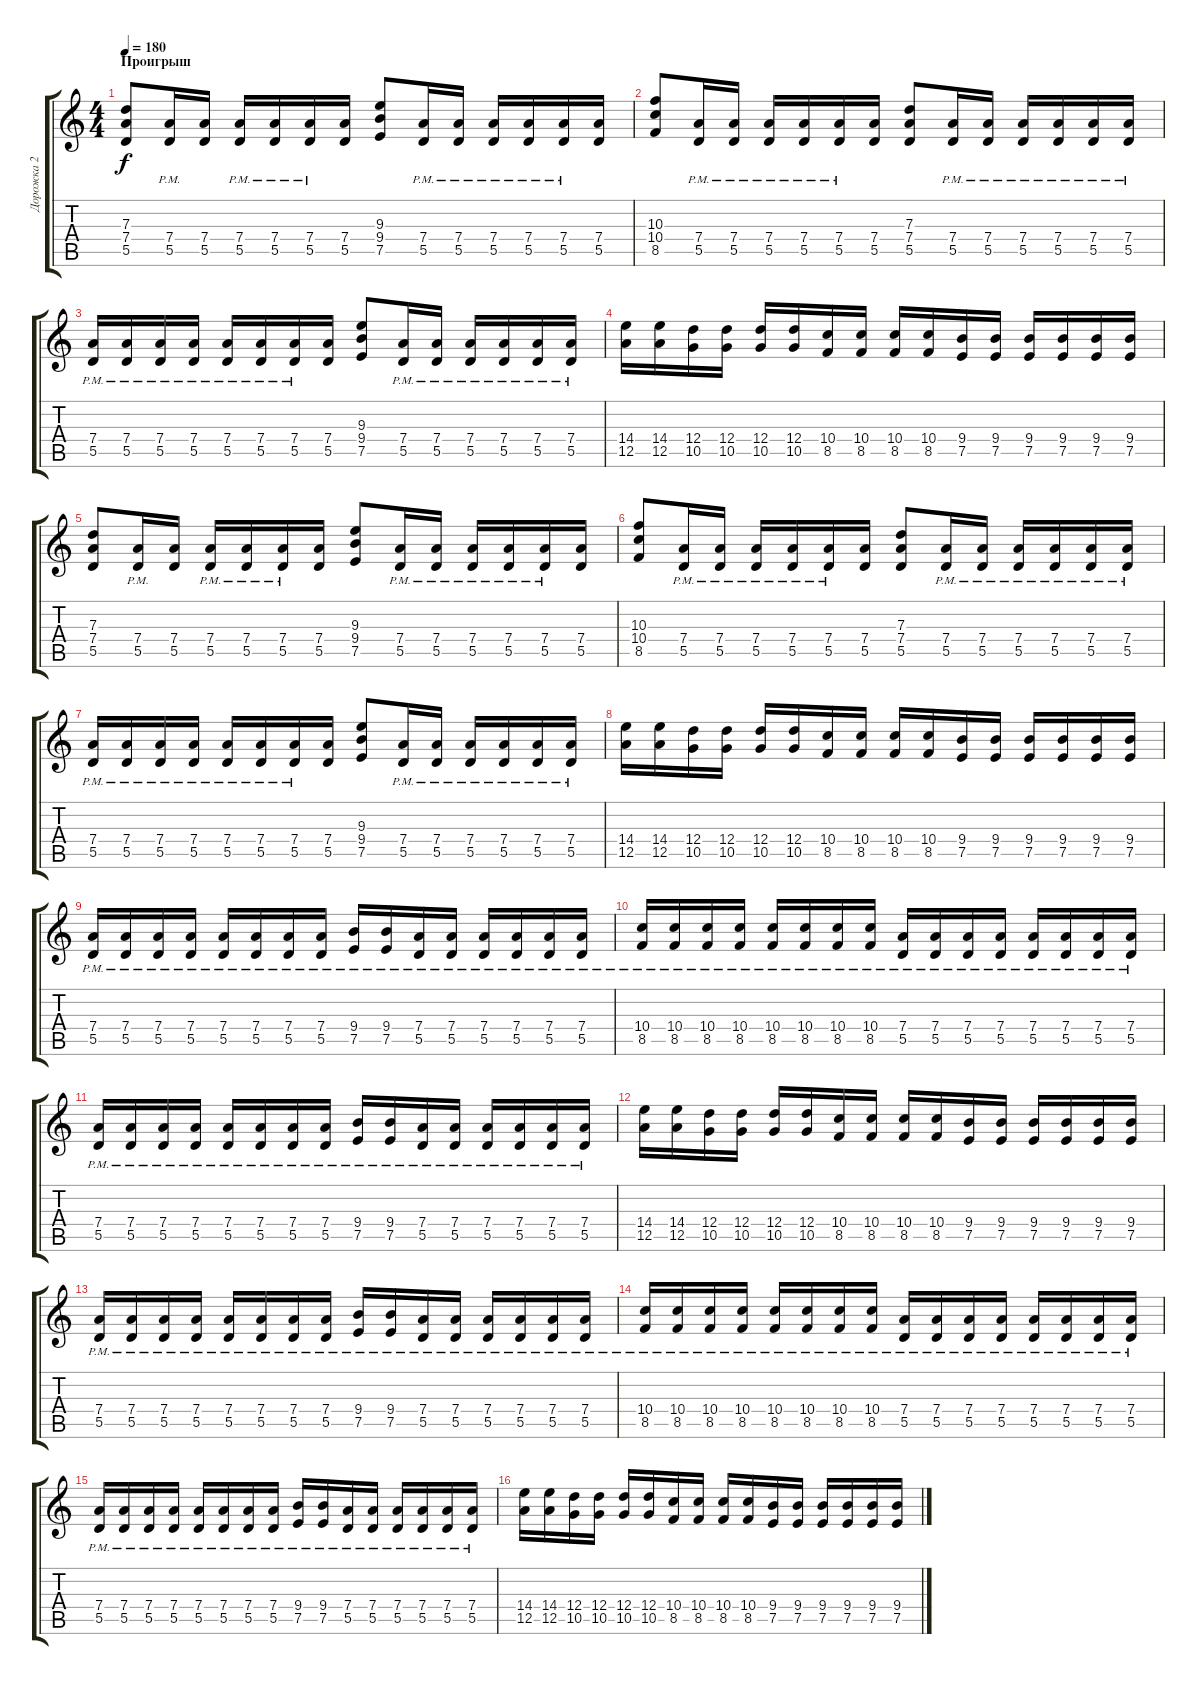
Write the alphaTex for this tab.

\track ("Дорожка 2" "Дорожка 2") {instrument distortionguitar}
\staff {score tabs}
\tuning (E4 B3 G3 D3 A2 E2) {hide}
\ts (4 4)
\section ("" "Проигрыш")
\tempo 180
\clef g2
\ks c
(7.3 7.4 5.5).8{dy f} (7.4{pm} 5.5{pm}).16 (7.4 5.5).16 (7.4{pm} 5.5{pm}).16 (7.4{pm} 5.5{pm}).16 (7.4{pm} 5.5{pm}).16 (7.4 5.5).16 (9.3 9.4 7.5).8 (7.4{pm} 5.5{pm}).16 (7.4{pm} 5.5{pm}).16 (7.4{pm} 5.5{pm}).16 (7.4{pm} 5.5{pm}).16 (7.4{pm} 5.5{pm}).16 (7.4 5.5).16 |
(10.3 10.4 8.5).8 (7.4{pm} 5.5{pm}).16 (7.4{pm} 5.5{pm}).16 (7.4{pm} 5.5{pm}).16 (7.4{pm} 5.5{pm}).16 (7.4{pm} 5.5{pm}).16 (7.4 5.5).16 (7.3 7.4 5.5).8 (7.4{pm} 5.5{pm}).16 (7.4{pm} 5.5{pm}).16 (7.4{pm} 5.5{pm}).16 (7.4{pm} 5.5{pm}).16 (7.4{pm} 5.5{pm}).16 (7.4{pm} 5.5{pm}).16 |
(7.4{pm} 5.5{pm}).16 (7.4{pm} 5.5{pm}).16 (7.4{pm} 5.5{pm}).16 (7.4{pm} 5.5{pm}).16 (7.4{pm} 5.5{pm}).16 (7.4{pm} 5.5{pm}).16 (7.4{pm} 5.5{pm}).16 (7.4 5.5).16 (9.3 9.4 7.5).8 (7.4{pm} 5.5{pm}).16 (7.4{pm} 5.5{pm}).16 (7.4{pm} 5.5{pm}).16 (7.4{pm} 5.5{pm}).16 (7.4{pm} 5.5{pm}).16 (7.4{pm} 5.5{pm}).16 |
(14.4 12.5).16 (14.4 12.5).16 (12.4 10.5).16 (12.4 10.5).16 (12.4 10.5).16 (12.4 10.5).16 (10.4 8.5).16 (10.4 8.5).16 (10.4 8.5).16 (10.4 8.5).16 (9.4 7.5).16 (9.4 7.5).16 (9.4 7.5).16 (9.4 7.5).16 (9.4 7.5).16 (9.4 7.5).16 |
(7.3 7.4 5.5).8 (7.4{pm} 5.5{pm}).16 (7.4 5.5).16 (7.4{pm} 5.5{pm}).16 (7.4{pm} 5.5{pm}).16 (7.4{pm} 5.5{pm}).16 (7.4 5.5).16 (9.3 9.4 7.5).8 (7.4{pm} 5.5{pm}).16 (7.4{pm} 5.5{pm}).16 (7.4{pm} 5.5{pm}).16 (7.4{pm} 5.5{pm}).16 (7.4{pm} 5.5{pm}).16 (7.4 5.5).16 |
(10.3 10.4 8.5).8 (7.4{pm} 5.5{pm}).16 (7.4{pm} 5.5{pm}).16 (7.4{pm} 5.5{pm}).16 (7.4{pm} 5.5{pm}).16 (7.4{pm} 5.5{pm}).16 (7.4 5.5).16 (7.3 7.4 5.5).8 (7.4{pm} 5.5{pm}).16 (7.4{pm} 5.5{pm}).16 (7.4{pm} 5.5{pm}).16 (7.4{pm} 5.5{pm}).16 (7.4{pm} 5.5{pm}).16 (7.4{pm} 5.5{pm}).16 |
(7.4{pm} 5.5{pm}).16 (7.4{pm} 5.5{pm}).16 (7.4{pm} 5.5{pm}).16 (7.4{pm} 5.5{pm}).16 (7.4{pm} 5.5{pm}).16 (7.4{pm} 5.5{pm}).16 (7.4{pm} 5.5{pm}).16 (7.4 5.5).16 (9.3 9.4 7.5).8 (7.4{pm} 5.5{pm}).16 (7.4{pm} 5.5{pm}).16 (7.4{pm} 5.5{pm}).16 (7.4{pm} 5.5{pm}).16 (7.4{pm} 5.5{pm}).16 (7.4{pm} 5.5{pm}).16 |
(14.4 12.5).16 (14.4 12.5).16 (12.4 10.5).16 (12.4 10.5).16 (12.4 10.5).16 (12.4 10.5).16 (10.4 8.5).16 (10.4 8.5).16 (10.4 8.5).16 (10.4 8.5).16 (9.4 7.5).16 (9.4 7.5).16 (9.4 7.5).16 (9.4 7.5).16 (9.4 7.5).16 (9.4 7.5).16 |
(7.4{pm} 5.5{pm}).16 (7.4{pm} 5.5{pm}).16 (7.4{pm} 5.5{pm}).16 (7.4{pm} 5.5{pm}).16 (7.4{pm} 5.5{pm}).16 (7.4{pm} 5.5{pm}).16 (7.4{pm} 5.5{pm}).16 (7.4{pm} 5.5{pm}).16 (9.4{pm} 7.5{pm}).16 (9.4{pm} 7.5{pm}).16 (7.4{pm} 5.5{pm}).16 (7.4{pm} 5.5{pm}).16 (7.4{pm} 5.5{pm}).16 (7.4{pm} 5.5{pm}).16 (7.4{pm} 5.5{pm}).16 (7.4{pm} 5.5{pm}).16 |
(10.4{pm} 8.5{pm}).16 (10.4{pm} 8.5{pm}).16 (10.4{pm} 8.5{pm}).16 (10.4{pm} 8.5{pm}).16 (10.4{pm} 8.5{pm}).16 (10.4{pm} 8.5{pm}).16 (10.4{pm} 8.5{pm}).16 (10.4{pm} 8.5{pm}).16 (7.4{pm} 5.5{pm}).16 (7.4{pm} 5.5{pm}).16 (7.4{pm} 5.5{pm}).16 (7.4{pm} 5.5{pm}).16 (7.4{pm} 5.5{pm}).16 (7.4{pm} 5.5{pm}).16 (7.4{pm} 5.5{pm}).16 (7.4{pm} 5.5{pm}).16 |
(7.4{pm} 5.5{pm}).16 (7.4{pm} 5.5{pm}).16 (7.4{pm} 5.5{pm}).16 (7.4{pm} 5.5{pm}).16 (7.4{pm} 5.5{pm}).16 (7.4{pm} 5.5{pm}).16 (7.4{pm} 5.5{pm}).16 (7.4{pm} 5.5{pm}).16 (9.4{pm} 7.5{pm}).16 (9.4{pm} 7.5{pm}).16 (7.4{pm} 5.5{pm}).16 (7.4{pm} 5.5{pm}).16 (7.4{pm} 5.5{pm}).16 (7.4{pm} 5.5{pm}).16 (7.4{pm} 5.5{pm}).16 (7.4{pm} 5.5{pm}).16 |
(14.4 12.5).16 (14.4 12.5).16 (12.4 10.5).16 (12.4 10.5).16 (12.4 10.5).16 (12.4 10.5).16 (10.4 8.5).16 (10.4 8.5).16 (10.4 8.5).16 (10.4 8.5).16 (9.4 7.5).16 (9.4 7.5).16 (9.4 7.5).16 (9.4 7.5).16 (9.4 7.5).16 (9.4 7.5).16 |
(7.4{pm} 5.5{pm}).16 (7.4{pm} 5.5{pm}).16 (7.4{pm} 5.5{pm}).16 (7.4{pm} 5.5{pm}).16 (7.4{pm} 5.5{pm}).16 (7.4{pm} 5.5{pm}).16 (7.4{pm} 5.5{pm}).16 (7.4{pm} 5.5{pm}).16 (9.4{pm} 7.5{pm}).16 (9.4{pm} 7.5{pm}).16 (7.4{pm} 5.5{pm}).16 (7.4{pm} 5.5{pm}).16 (7.4{pm} 5.5{pm}).16 (7.4{pm} 5.5{pm}).16 (7.4{pm} 5.5{pm}).16 (7.4{pm} 5.5{pm}).16 |
(10.4{pm} 8.5{pm}).16 (10.4{pm} 8.5{pm}).16 (10.4{pm} 8.5{pm}).16 (10.4{pm} 8.5{pm}).16 (10.4{pm} 8.5{pm}).16 (10.4{pm} 8.5{pm}).16 (10.4{pm} 8.5{pm}).16 (10.4{pm} 8.5{pm}).16 (7.4{pm} 5.5{pm}).16 (7.4{pm} 5.5{pm}).16 (7.4{pm} 5.5{pm}).16 (7.4{pm} 5.5{pm}).16 (7.4{pm} 5.5{pm}).16 (7.4{pm} 5.5{pm}).16 (7.4{pm} 5.5{pm}).16 (7.4{pm} 5.5{pm}).16 |
(7.4{pm} 5.5{pm}).16 (7.4{pm} 5.5{pm}).16 (7.4{pm} 5.5{pm}).16 (7.4{pm} 5.5{pm}).16 (7.4{pm} 5.5{pm}).16 (7.4{pm} 5.5{pm}).16 (7.4{pm} 5.5{pm}).16 (7.4{pm} 5.5{pm}).16 (9.4{pm} 7.5{pm}).16 (9.4{pm} 7.5{pm}).16 (7.4{pm} 5.5{pm}).16 (7.4{pm} 5.5{pm}).16 (7.4{pm} 5.5{pm}).16 (7.4{pm} 5.5{pm}).16 (7.4{pm} 5.5{pm}).16 (7.4{pm} 5.5{pm}).16 |
(14.4 12.5).16 (14.4 12.5).16 (12.4 10.5).16 (12.4 10.5).16 (12.4 10.5).16 (12.4 10.5).16 (10.4 8.5).16 (10.4 8.5).16 (10.4 8.5).16 (10.4 8.5).16 (9.4 7.5).16 (9.4 7.5).16 (9.4 7.5).16 (9.4 7.5).16 (9.4 7.5).16 (9.4 7.5).16
